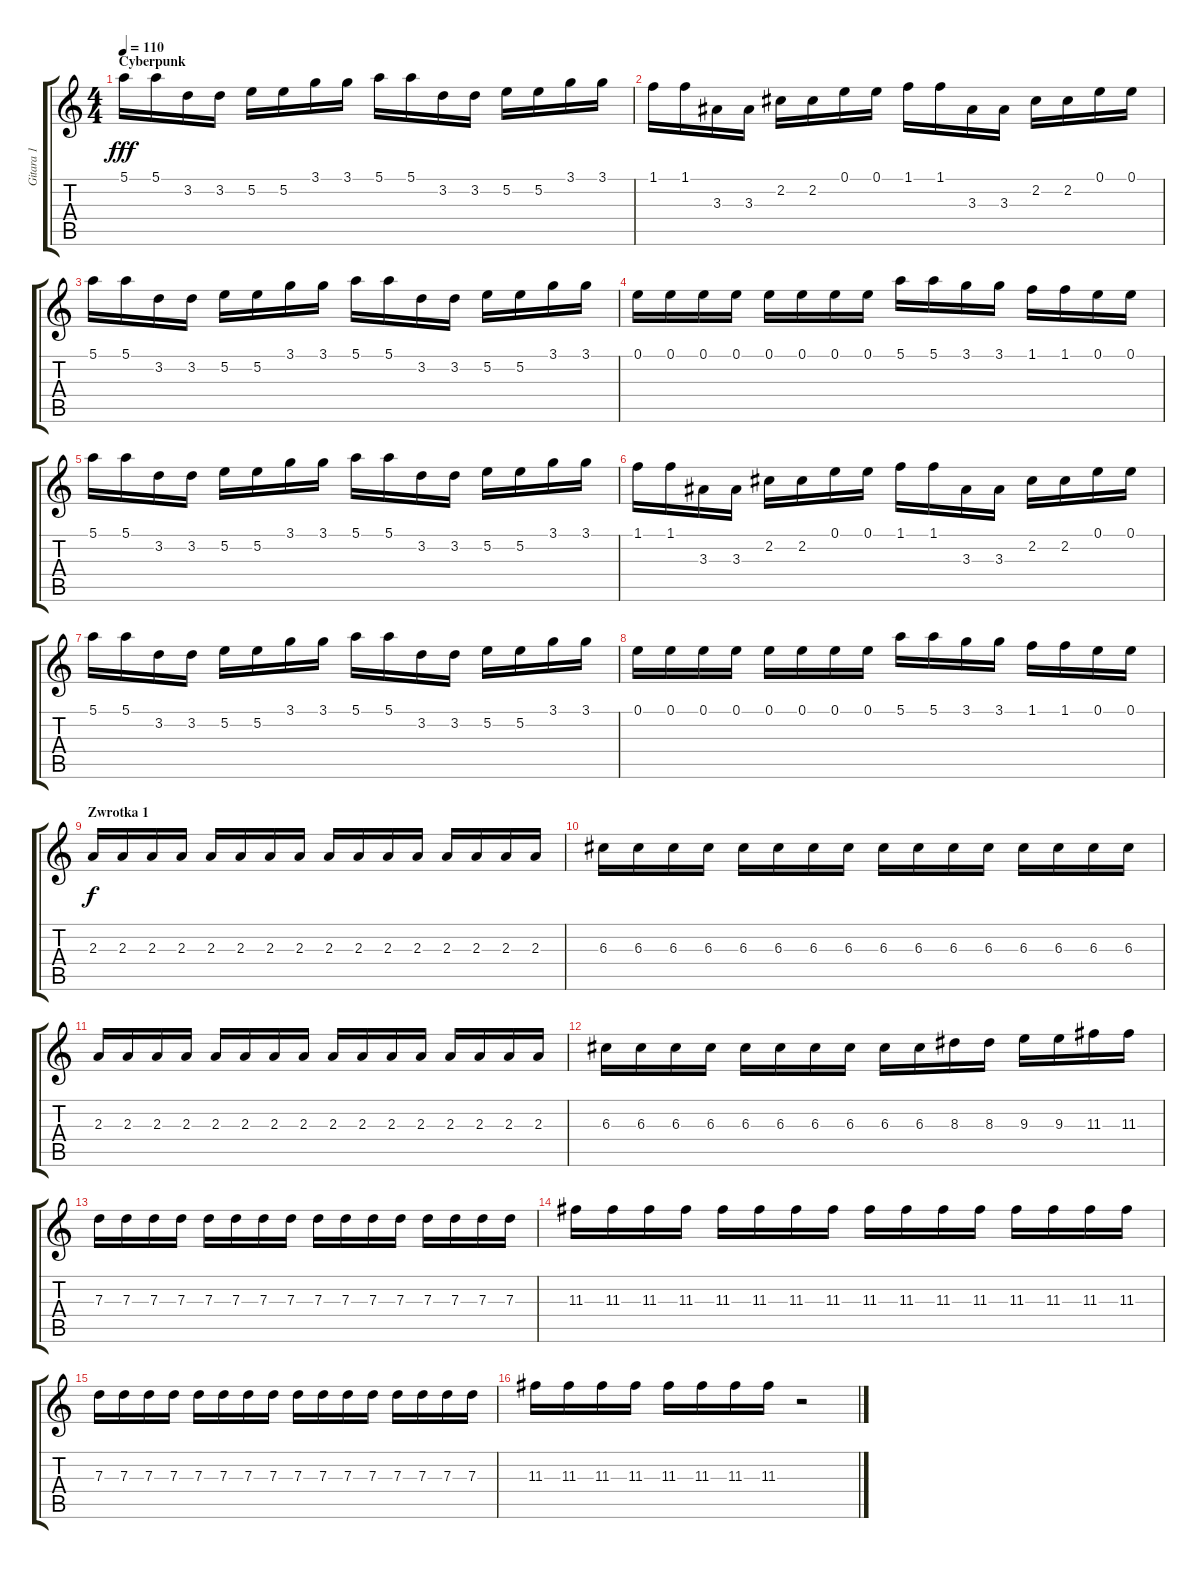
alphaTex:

\track ("Gitara 1" "Gitara 1") {instrument overdrivenguitar}
\staff {score tabs}
\tuning (E4 B3 G3 D3 A2 E2) {hide}
\ts (4 4)
\section ("" "Cyberpunk")
\tempo 110
\clef g2
\ks c
5.1.16{dy fff instrument overdrivenguitar} 5.1.16 3.2.16 3.2.16 5.2.16 5.2.16 3.1.16 3.1.16 5.1.16 5.1.16 3.2.16 3.2.16 5.2.16 5.2.16 3.1.16 3.1.16 |
1.1.16 1.1.16 3.3.16 3.3.16 2.2.16 2.2.16 0.1.16 0.1.16 1.1.16 1.1.16 3.3.16 3.3.16 2.2.16 2.2.16 0.1.16 0.1.16 |
5.1.16 5.1.16 3.2.16 3.2.16 5.2.16 5.2.16 3.1.16 3.1.16 5.1.16 5.1.16 3.2.16 3.2.16 5.2.16 5.2.16 3.1.16 3.1.16 |
0.1.16 0.1.16 0.1.16 0.1.16 0.1.16 0.1.16 0.1.16 0.1.16 5.1.16 5.1.16 3.1.16 3.1.16 1.1.16 1.1.16 0.1.16 0.1.16 |
5.1.16 5.1.16 3.2.16 3.2.16 5.2.16 5.2.16 3.1.16 3.1.16 5.1.16 5.1.16 3.2.16 3.2.16 5.2.16 5.2.16 3.1.16 3.1.16 |
1.1.16 1.1.16 3.3.16 3.3.16 2.2.16 2.2.16 0.1.16 0.1.16 1.1.16 1.1.16 3.3.16 3.3.16 2.2.16 2.2.16 0.1.16 0.1.16 |
5.1.16 5.1.16 3.2.16 3.2.16 5.2.16 5.2.16 3.1.16 3.1.16 5.1.16 5.1.16 3.2.16 3.2.16 5.2.16 5.2.16 3.1.16 3.1.16 |
0.1.16 0.1.16 0.1.16 0.1.16 0.1.16 0.1.16 0.1.16 0.1.16 5.1.16 5.1.16 3.1.16 3.1.16 1.1.16 1.1.16 0.1.16 0.1.16 |
\section ("" "Zwrotka 1")
2.3.16{dy f} 2.3.16 2.3.16 2.3.16 2.3.16 2.3.16 2.3.16 2.3.16 2.3.16 2.3.16 2.3.16 2.3.16 2.3.16 2.3.16 2.3.16 2.3.16 |
6.3.16 6.3.16 6.3.16 6.3.16 6.3.16 6.3.16 6.3.16 6.3.16 6.3.16 6.3.16 6.3.16 6.3.16 6.3.16 6.3.16 6.3.16 6.3.16 |
2.3.16 2.3.16 2.3.16 2.3.16 2.3.16 2.3.16 2.3.16 2.3.16 2.3.16 2.3.16 2.3.16 2.3.16 2.3.16 2.3.16 2.3.16 2.3.16 |
6.3.16 6.3.16 6.3.16 6.3.16 6.3.16 6.3.16 6.3.16 6.3.16 6.3.16 6.3.16 8.3.16 8.3.16 9.3.16 9.3.16 11.3.16 11.3.16 |
7.3.16 7.3.16 7.3.16 7.3.16 7.3.16 7.3.16 7.3.16 7.3.16 7.3.16 7.3.16 7.3.16 7.3.16 7.3.16 7.3.16 7.3.16 7.3.16 |
11.3.16 11.3.16 11.3.16 11.3.16 11.3.16 11.3.16 11.3.16 11.3.16 11.3.16 11.3.16 11.3.16 11.3.16 11.3.16 11.3.16 11.3.16 11.3.16 |
7.3.16 7.3.16 7.3.16 7.3.16 7.3.16 7.3.16 7.3.16 7.3.16 7.3.16 7.3.16 7.3.16 7.3.16 7.3.16 7.3.16 7.3.16 7.3.16 |
11.3.16 11.3.16 11.3.16 11.3.16 11.3.16 11.3.16 11.3.16 11.3.16 r.2
